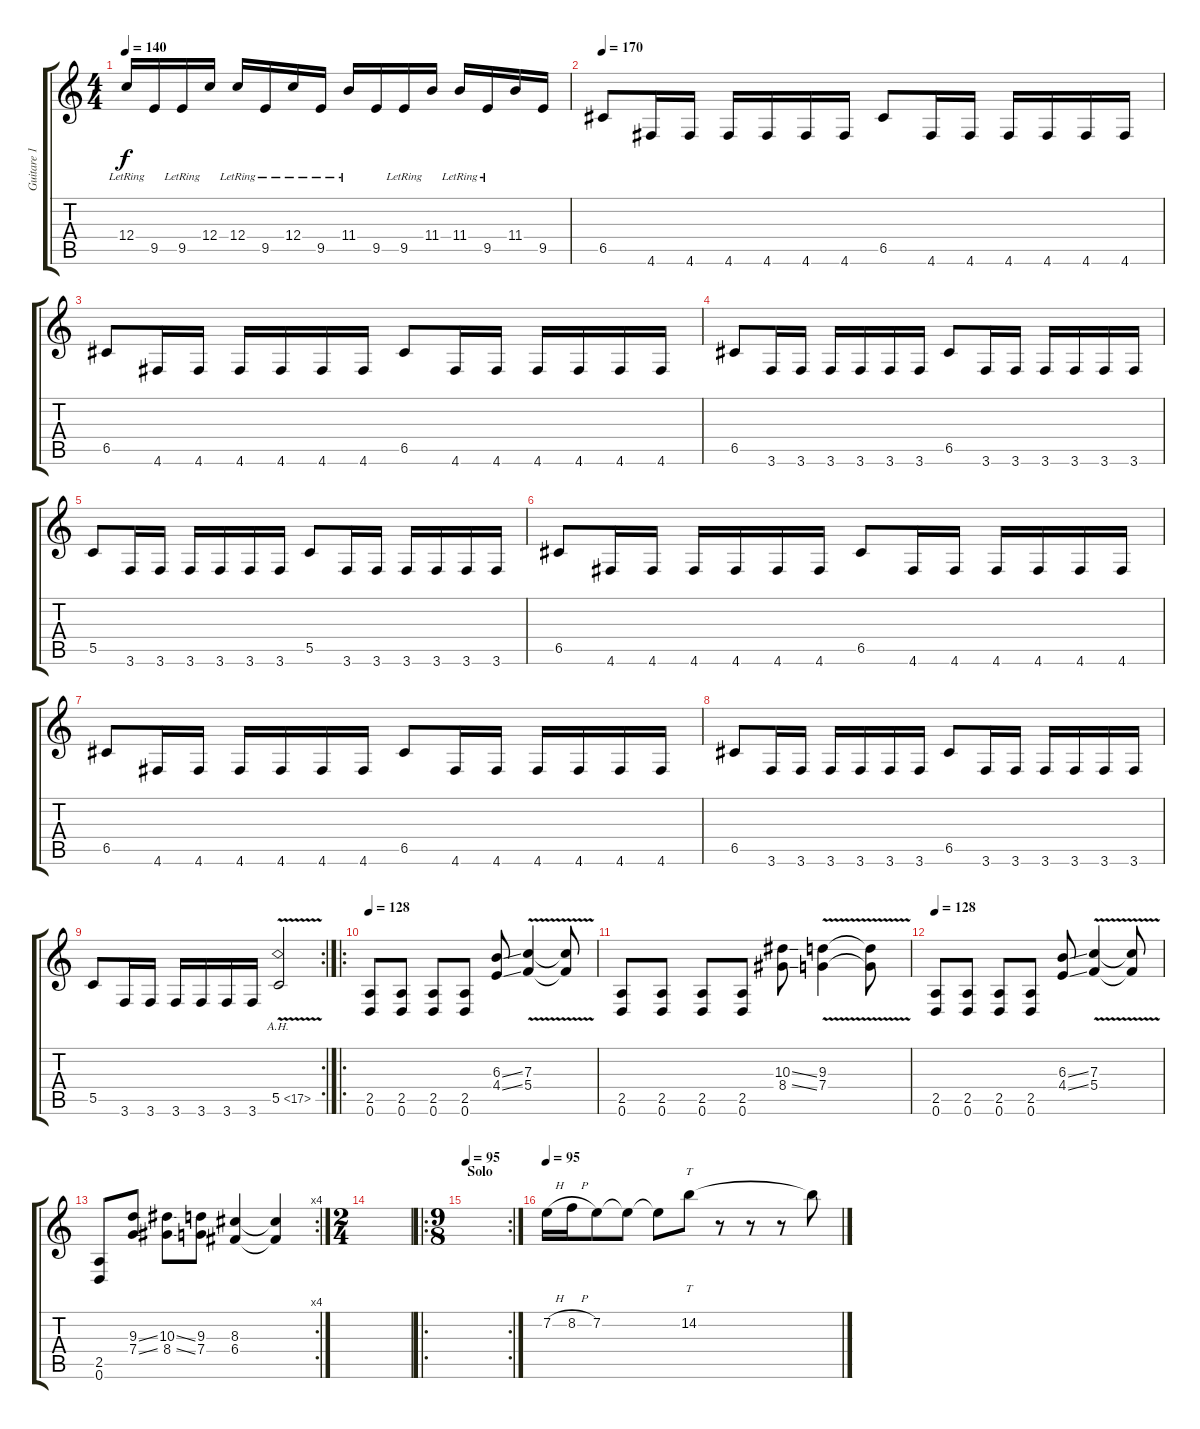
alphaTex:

\track ("Guitare 1" "Guitare 1") {instrument distortionguitar}
\staff {score tabs}
\tuning (D4 A3 F3 C3 G2 D2) {hide}
\ts (4 4)
\tempo 140
\clef g2
\ks c
12.4{lr}.16{dy f} 9.5.16 9.5{lr}.16 12.4.16 12.4{lr}.16 9.5{lr}.16 12.4{lr}.16 9.5{lr}.16 11.4{lr}.16 9.5.16 9.5{lr}.16 11.4.16 11.4{lr}.16 9.5{lr}.16 11.4.16 9.5.16 |
\tempo 170
6.5.8 4.6.16 4.6.16 4.6.16 4.6.16 4.6.16 4.6.16 6.5.8 4.6.16 4.6.16 4.6.16 4.6.16 4.6.16 4.6.16 |
6.5.8 4.6.16 4.6.16 4.6.16 4.6.16 4.6.16 4.6.16 6.5.8 4.6.16 4.6.16 4.6.16 4.6.16 4.6.16 4.6.16 |
6.5.8 3.6.16 3.6.16 3.6.16 3.6.16 3.6.16 3.6.16 6.5.8 3.6.16 3.6.16 3.6.16 3.6.16 3.6.16 3.6.16 |
5.5.8 3.6.16 3.6.16 3.6.16 3.6.16 3.6.16 3.6.16 5.5.8 3.6.16 3.6.16 3.6.16 3.6.16 3.6.16 3.6.16 |
6.5.8 4.6.16 4.6.16 4.6.16 4.6.16 4.6.16 4.6.16 6.5.8 4.6.16 4.6.16 4.6.16 4.6.16 4.6.16 4.6.16 |
6.5.8 4.6.16 4.6.16 4.6.16 4.6.16 4.6.16 4.6.16 6.5.8 4.6.16 4.6.16 4.6.16 4.6.16 4.6.16 4.6.16 |
6.5.8 3.6.16 3.6.16 3.6.16 3.6.16 3.6.16 3.6.16 6.5.8 3.6.16 3.6.16 3.6.16 3.6.16 3.6.16 3.6.16 |
\rc 2
5.5.8 3.6.16 3.6.16 3.6.16 3.6.16 3.6.16 3.6.16 5.5{ah 12 v}.2 |
\ro
\tempo 128
(2.5 0.6).8 (2.5 0.6).8 (2.5 0.6).8 (2.5 0.6).8 (6.3{ss} 4.4{ss}).8 (7.3{v} 5.4{v}).4 (7.3{t} 5.4{t}).8 |
(2.5 0.6).8 (2.5 0.6).8 (2.5 0.6).8 (2.5 0.6).8 (10.3{ss} 8.4{ss}).8 (9.3{v} 7.4).4 (9.3{t} 7.4{t}).8 |
\tempo 128
(2.5 0.6).8 (2.5 0.6).8 (2.5 0.6).8 (2.5 0.6).8 (6.3{ss} 4.4{ss}).8 (7.3{v} 5.4{v}).4 (7.3{t} 5.4{t}).8 |
\rc 4
(2.5 0.6).8 (9.3{ss} 7.4{ss}).8 (10.3{ss} 8.4{ss}).8 (9.3 7.4).8 (8.3 6.4).4 (8.3{t} 6.4{t}).4 |
\ts (2 4)
|
\ro
\rc 2
\ts (9 8)
\section ("" "Solo")
\tempo 95
|
\tempo 95
7.2{h}.16{volume 16 balance 13} 8.2{h}.16 7.2.8 7.2{t}.8 7.2{t}.8 14.2.8{tt} r.8 r.8 r.8 14.2{t}.8
